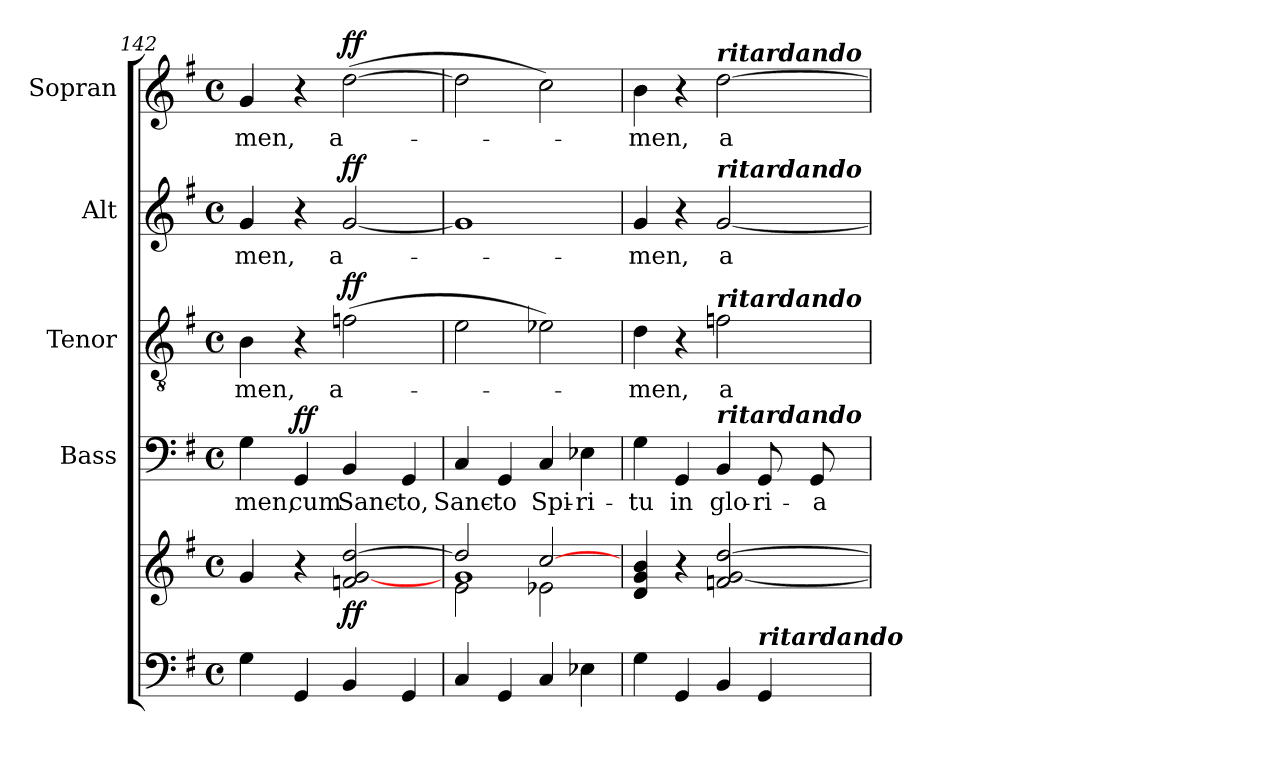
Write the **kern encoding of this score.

**kern	**kern	**dynam	**kern	**text	**dynam	**kern	**text	**dynam	**kern	**text	**dynam	**kern	**text	**dynam
*part5	*part5	*part5	*part4	*part4	*part4	*part3	*part3	*part3	*part2	*part2	*part2	*part1	*part1	*part1
*staff6	*staff5	*staff5/6	*staff4	*staff4	*staff4	*staff3	*staff3	*staff3	*staff2	*staff2	*staff2	*staff1	*staff1	*staff1
*	*	*	*I"Bass	*	*	*I"Tenor	*	*	*I"Alt	*	*	*I"Sopran	*	*
*	*	*	*I'B.	*	*	*I'T.	*	*	*I'A.	*	*	*I'S.	*	*
!!LO:PB:g=z
*clefF4	*clefG2	*	*clefF4	*	*	*clefGv2	*	*	*clefG2	*	*	*clefG2	*	*
*k[f#]	*k[f#]	*	*k[f#]	*	*	*k[f#]	*	*	*k[f#]	*	*	*k[f#]	*	*
*G:	*G:	*	*G:	*	*	*G:	*	*	*G:	*	*	*G:	*	*
*M4/4	*M4/4	*	*M4/4	*	*	*M4/4	*	*	*M4/4	*	*	*M4/4	*	*
*met(c)	*met(c)	*	*met(c)	*	*	*met(c)	*	*	*met(c)	*	*	*met(c)	*	*
=142	=142	=142	=142	=142	=142	=142	=142	=142	=142	=142	=142	=142	=142	=142
!	!	!	!	!LO:LY:b	!	!	!LO:LY:b	!	!	!LO:LY:b	!	!	!LO:LY:b	!
4G\	4g/	.	4G\	-men,	.	4B\	-men,	.	4g/	-men,	.	4g/	-men,	.
!	!	!	!	!LO:LY:b	!LO:DY:a	!	!	!	!	!	!	!	!	!
4GG/	4r	.	4GG/	cum	ff	4r	.	.	4r	.	.	4r	.	.
!	!	!LO:DY:b	!	!LO:LY:b	!	!	!LO:LY:b	!LO:DY:a	!	!LO:LY:b	!LO:DY:a	!	!LO:LY:b	!LO:DY:a
4BB/	2fn/ [2g/ [2dd/	ff	4BB/	Sanc-	.	(>2fn\	a-	ff	[2g/	a-	ff	(>[2dd\	a-	ff
!	!	!	!	!LO:LY:b	!	!	!	!	!	!	!	!	!	!
4GG/	.	.	4GG/	-to,	.	.	.	.	.	.	.	.	.	.
=143	=143	=143	=143	=143	=143	=143	=143	=143	=143	=143	=143	=143	=143	=143
*	*^	*	*	*	*	*	*	*	*	*	*	*	*	*
*	*	*^	*	*	*	*	*	*	*	*	*	*	*	*	*
!	!	!	!	!	!	!LO:LY:b	!	!	!	!	!	!	!	!	!	!
4C/	2dd/]	2e\	1g	.	4C/	Sanc-	.	2e\	.	.	1g]	.	.	2dd\]	.	.
!	!	!	!	!	!	!LO:LY:b	!	!	!	!	!	!	!	!	!	!
4GG/	.	.	.	.	4GG/	-to	.	.	.	.	.	.	.	.	.	.
!	!	!	!	!	!	!LO:LY:b	!	!	!	!	!	!	!	!	!	!
4C/	[>2cc/	2e-X\	.	.	4C/	Spi-	.	2e-X\)	.	.	.	.	.	2cc\)	.	.
!	!	!	!	!	!	!LO:LY:b	!	!	!	!	!	!	!	!	!	!
4E-X\	.	.	.	.	4E-X\	-ri-	.	.	.	.	.	.	.	.	.	.
*	*v	*v	*v	*	*	*	*	*	*	*	*	*	*	*	*	*
=144	=144	=144	=144	=144	=144	=144	=144	=144	=144	=144	=144	=144	=144	=144
!	!	!	!	!LO:LY:b	!	!	!LO:LY:b	!	!	!LO:LY:b	!	!	!LO:LY:b	!
4G\	4d/ 4g/ 4b/	.	4G\	-tu	.	4d\	-men,	.	4g/	-men,	.	4b\	-men,	.
!	!	!	!	!LO:LY:b	!	!	!	!	!	!	!	!	!	!
4GG/	4r	.	4GG/	in	.	4r	.	.	4r	.	.	4r	.	.
!	!	!	!	!	!	!	!	!	!	!	!	!LO:TX:a:Bi:t=ritardando	!	!
!	!	!	!	!	!	!	!	!	!LO:TX:a:Bi:t=ritardando	!	!	!	!	!
!	!	!	!	!	!	!LO:TX:a:Bi:t=ritardando	!	!	!	!	!	!	!	!
!	!	!	!LO:TX:a:Bi:t=ritardando	!	!	!	!	!	!	!	!	!	!	!
!	!	!	!	!LO:LY:b	!	!	!LO:LY:b	!	!	!LO:LY:b	!	!	!LO:LY:b	!
4BB/	2fn/ [2g/ [2dd/	.	4BB/	glo-	.	2fn\	a-	.	[2g/	a-	.	[2dd\	a-	.
!LO:TX:a:Bi:t=ritardando	!	!	!	!	!	!	!	!	!	!	!	!	!	!
!	!	!	!	!LO:LY:b	!	!	!	!	!	!	!	!	!	!
4GG/	.	.	8GG/	-ri-	.	.	.	.	.	.	.	.	.	.
!	!	!	!	!LO:LY:b	!	!	!	!	!	!	!	!	!	!
.	.	.	8GG/	-a	.	.	.	.	.	.	.	.	.	.
=	=	=	=	=	=	=	=	=	=	=	=	=	=	=
*-	*-	*-	*-	*-	*-	*-	*-	*-	*-	*-	*-	*-	*-	*-
